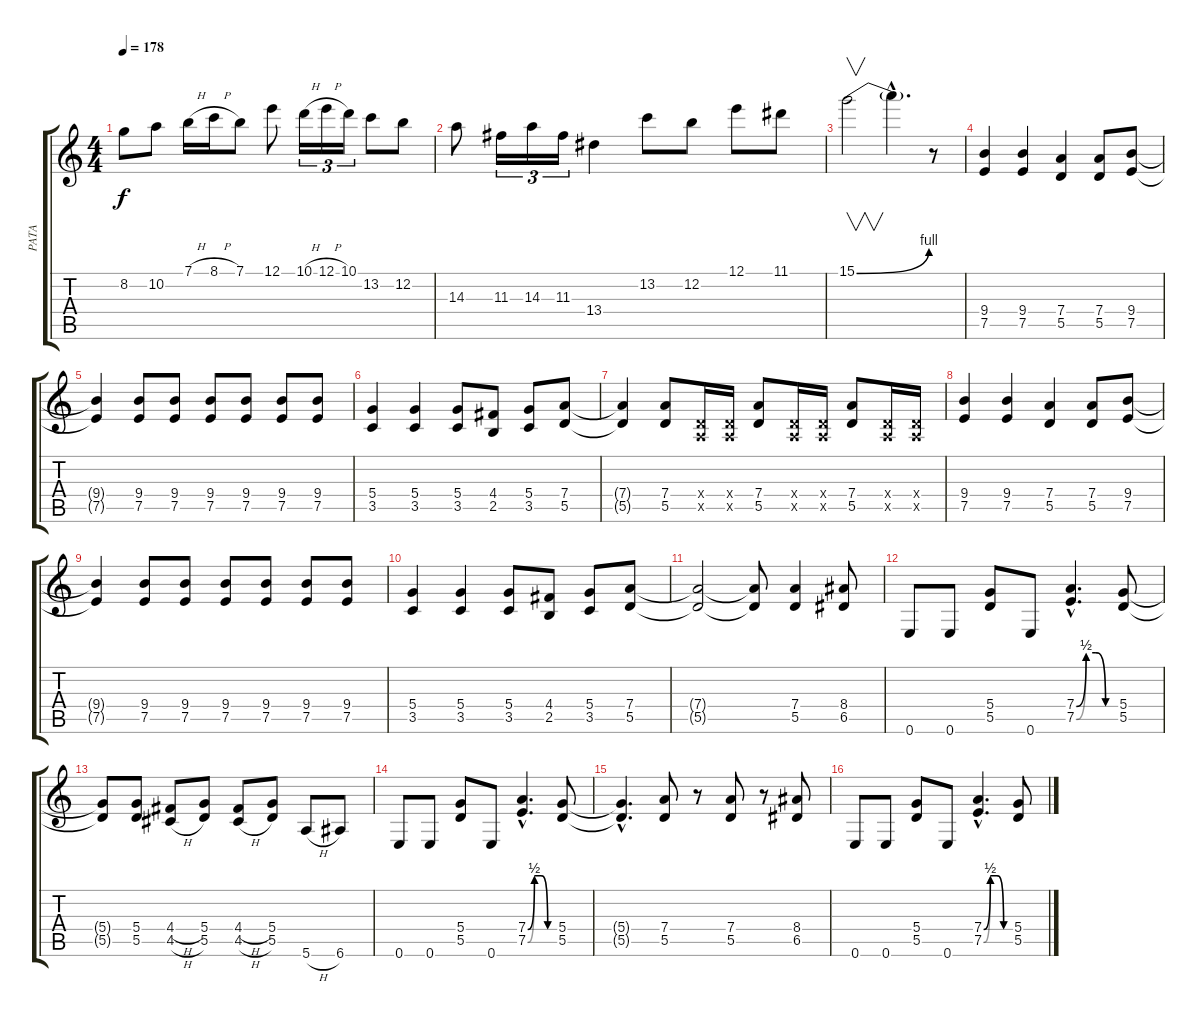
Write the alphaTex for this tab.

\track ("PATA" "PATA") {instrument distortionguitar}
\staff {score tabs}
\tuning (E4 B3 G3 D3 A2 E2) {hide}
\ts (4 4)
\tempo 178
\clef g2
\ks c
8.2.8{dy f} 10.2.8 7.1{h}.16 8.1{h}.16 7.1.8 12.1.8 10.1{h}.16{tu (3 2)} 12.1{h}.16{tu (3 2)} 10.1.16{tu (3 2)} 13.2.8 12.2.8 |
14.3.8 11.3.16{tu (3 2)} 14.3.16{tu (3 2)} 11.3.16{tu (3 2)} 13.4.4 13.2.8 12.2.8 12.1.8 11.1.8 |
15.1{be (bend 0 0 60 4)}.2{v} 15.1{hac t}.4{d} r.8 |
(9.4 7.5).4 (9.4 7.5).4 (7.4 5.5).4 (7.4 5.5).8 (9.4 7.5).8 |
(9.4{t} 7.5{t}).4 (9.4 7.5).8 (9.4 7.5).8 (9.4 7.5).8 (9.4 7.5).8 (9.4 7.5).8 (9.4 7.5).8 |
(5.4 3.5).4 (5.4 3.5).4 (5.4 3.5).8 (4.4 2.5).8 (5.4 3.5).8 (7.4 5.5).8 |
(7.4{t} 5.5{t}).4 (7.4 5.5).8 (0.4{x} 0.5{x}).16 (0.4{x} 0.5{x}).16 (7.4 5.5).8 (0.4{x} 0.5{x}).16 (0.4{x} 0.5{x}).16 (7.4 5.5).8 (0.4{x} 0.5{x}).16 (0.4{x} 0.5{x}).16 |
(9.4 7.5).4 (9.4 7.5).4 (7.4 5.5).4 (7.4 5.5).8 (9.4 7.5).8 |
(9.4{t} 7.5{t}).4 (9.4 7.5).8 (9.4 7.5).8 (9.4 7.5).8 (9.4 7.5).8 (9.4 7.5).8 (9.4 7.5).8 |
(5.4 3.5).4 (5.4 3.5).4 (5.4 3.5).8 (4.4 2.5).8 (5.4 3.5).8 (7.4 5.5).8 |
(7.4{t} 5.5{t}).2 (7.4{t} 5.5{t}).8 (7.4 5.5).4 (8.4 6.5).8 |
0.6.8 0.6.8 (5.4 5.5).8 0.6.8 (7.4{be (custom 0 0 15 2 30 2 45 0 60 0) hac} 7.5{be (custom 0 0 15 2 30 2 45 0 60 0) hac}).4{d} (5.4 5.5).8 |
(5.4{t} 5.5{t}).8 (5.4 5.5).8 (4.4{h} 4.5{h}).8 (5.4 5.5).8 (4.4{h} 4.5{h}).8 (5.4 5.5).8 5.6{h}.8 6.6.8 |
0.6.8 0.6.8 (5.4 5.5).8 0.6.8 (7.4{be (custom 0 0 15 2 30 2 45 0 60 0) hac} 7.5{be (custom 0 0 15 2 30 2 45 0 60 0) hac}).4{d} (5.4 5.5).8 |
(5.4{hac t} 5.5{hac t}).4{d} (7.4 5.5).8 r.8 (7.4 5.5).8 r.8 (8.4 6.5).8 |
0.6.8 0.6.8 (5.4 5.5).8 0.6.8 (7.4{be (custom 0 0 15 2 30 2 45 0 60 0) hac} 7.5{be (custom 0 0 15 2 30 2 45 0 60 0) hac}).4{d} (5.4 5.5).8
